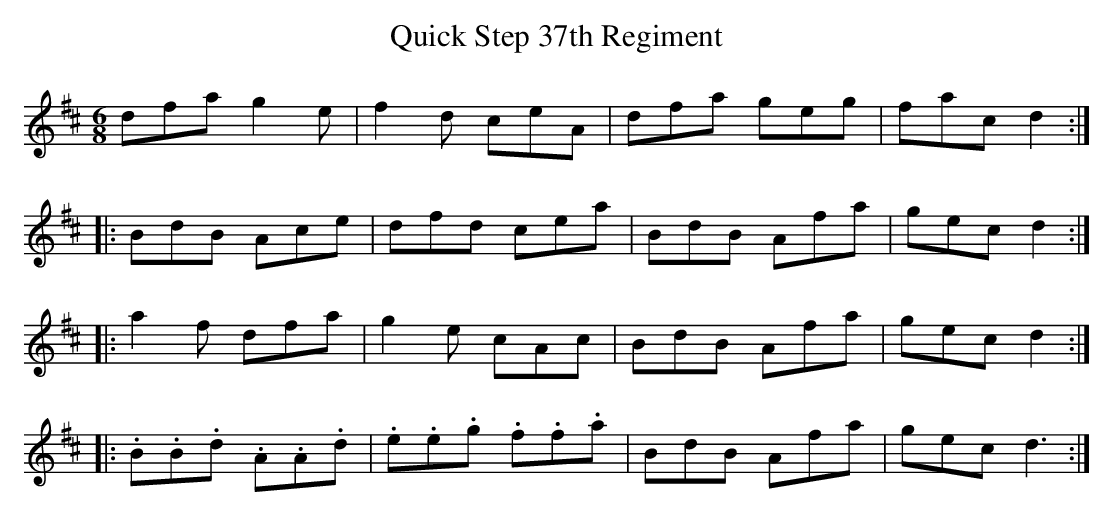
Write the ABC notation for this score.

X:1
T:Quick Step 37th Regiment
M:6/8
L:1/8
K:D
dfa g2e|f2d ceA|dfa geg|fac d2:|
|:BdB Ace|dfd cea|BdB Afa|gec d2:|
|:a2f dfa|g2e cAc|BdB Afa|gec d2:|
|:.B.B.d .A.A.d|.e.e.g .f.f.a|BdB Afa|gec d3:|]
